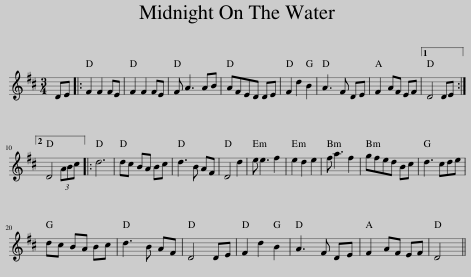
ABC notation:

X:1
L:1/8
M:3/4
I:linebreak $
K:D
V:1 treble
V:1
 DE |: F2 F2 FE | F2 F2 FE | F A3 AB | AFED DE | %5
 F2 d2 B2 | A3 F DE | F2 AF EF |1 D4 DE :|2$ D4 (3ABc |: %10
 d6 | dc BA Bc | d3 B AF | D4 d2 | e e3 f2 | %15
 e2 d2 e2 | f a3 f2 | gfed Bc | d3 cde |$ dc BA Bc | %20
 d3 B AF | D4 DE | F2 d2 B2 | A3 F DE | F2 AF EF | %25
 D4 || %26
